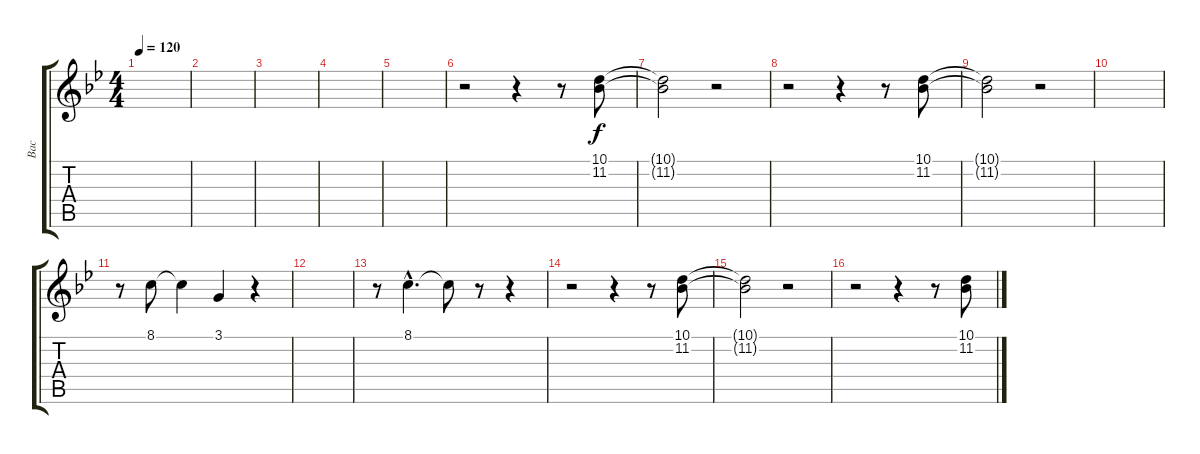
\track ("Bac" "Bac") {instrument choiraahs}
\staff {score tabs}
\tuning (E4 B3 G3 D3 A2 E2) {hide}
\ts (4 4)
\tempo 120
\clef g2
\ks bb
|
|
|
|
|
r.2 r.4 r.8 (10.1 11.2).8 |
(10.1{t} 11.2{t}).2 r.2 |
r.2 r.4 r.8 (10.1 11.2).8 |
(10.1{t} 11.2{t}).2 r.2 |
|
r.8 8.1.8 8.1{t}.4 3.1.4 r.4 |
|
r.8 8.1{hac}.4{d} 8.1{t}.8 r.8 r.4 |
r.2 r.4 r.8 (10.1 11.2).8 |
(10.1{t} 11.2{t}).2 r.2 |
r.2 r.4 r.8 (10.1 11.2).8
